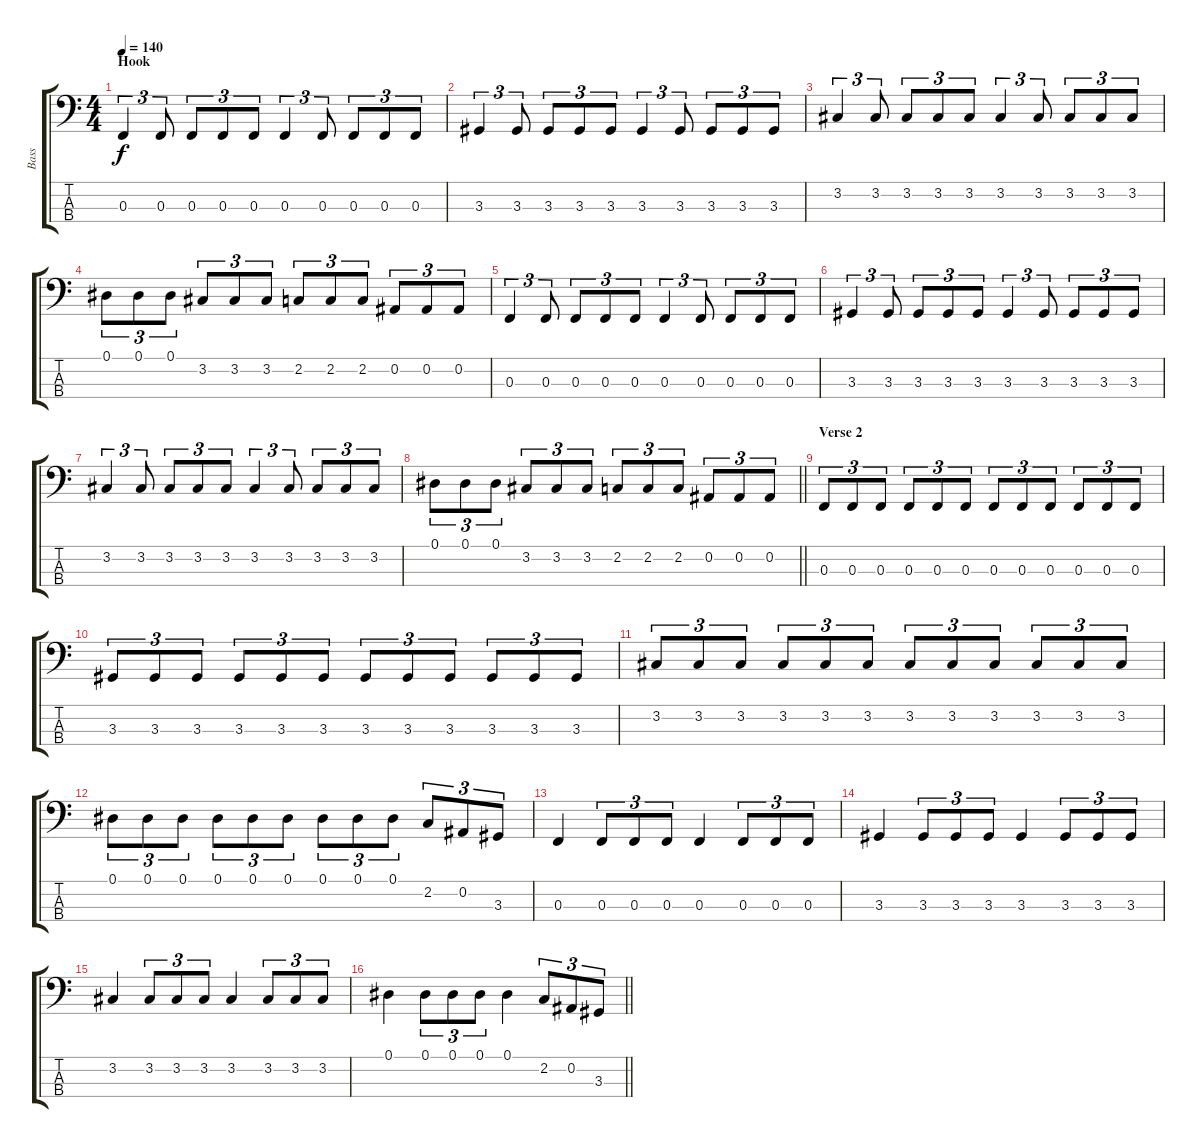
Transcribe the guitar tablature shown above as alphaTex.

\track ("Bass" "Bass") {instrument electricbasspick}
\staff {score tabs}
\tuning (Eb2 Bb1 F1 C1) {hide}
\ts (4 4)
\section ("" "Hook")
\tempo 140
\clef f4
\ks c
0.3.4{tu (3 2) dy f} 0.3.8{tu (3 2)} 0.3.8{tu (3 2)} 0.3.8{tu (3 2)} 0.3.8{tu (3 2)} 0.3.4{tu (3 2)} 0.3.8{tu (3 2)} 0.3.8{tu (3 2)} 0.3.8{tu (3 2)} 0.3.8{tu (3 2)} |
3.3.4{tu (3 2)} 3.3.8{tu (3 2)} 3.3.8{tu (3 2)} 3.3.8{tu (3 2)} 3.3.8{tu (3 2)} 3.3.4{tu (3 2)} 3.3.8{tu (3 2)} 3.3.8{tu (3 2)} 3.3.8{tu (3 2)} 3.3.8{tu (3 2)} |
3.2.4{tu (3 2)} 3.2.8{tu (3 2)} 3.2.8{tu (3 2)} 3.2.8{tu (3 2)} 3.2.8{tu (3 2)} 3.2.4{tu (3 2)} 3.2.8{tu (3 2)} 3.2.8{tu (3 2)} 3.2.8{tu (3 2)} 3.2.8{tu (3 2)} |
0.1.8{tu (3 2)} 0.1.8{tu (3 2)} 0.1.8{tu (3 2)} 3.2.8{tu (3 2)} 3.2.8{tu (3 2)} 3.2.8{tu (3 2)} 2.2.8{tu (3 2)} 2.2.8{tu (3 2)} 2.2.8{tu (3 2)} 0.2.8{tu (3 2)} 0.2.8{tu (3 2)} 0.2.8{tu (3 2)} |
0.3.4{tu (3 2)} 0.3.8{tu (3 2)} 0.3.8{tu (3 2)} 0.3.8{tu (3 2)} 0.3.8{tu (3 2)} 0.3.4{tu (3 2)} 0.3.8{tu (3 2)} 0.3.8{tu (3 2)} 0.3.8{tu (3 2)} 0.3.8{tu (3 2)} |
3.3.4{tu (3 2)} 3.3.8{tu (3 2)} 3.3.8{tu (3 2)} 3.3.8{tu (3 2)} 3.3.8{tu (3 2)} 3.3.4{tu (3 2)} 3.3.8{tu (3 2)} 3.3.8{tu (3 2)} 3.3.8{tu (3 2)} 3.3.8{tu (3 2)} |
3.2.4{tu (3 2)} 3.2.8{tu (3 2)} 3.2.8{tu (3 2)} 3.2.8{tu (3 2)} 3.2.8{tu (3 2)} 3.2.4{tu (3 2)} 3.2.8{tu (3 2)} 3.2.8{tu (3 2)} 3.2.8{tu (3 2)} 3.2.8{tu (3 2)} |
\barLineRight lightlight
0.1.8{tu (3 2)} 0.1.8{tu (3 2)} 0.1.8{tu (3 2)} 3.2.8{tu (3 2)} 3.2.8{tu (3 2)} 3.2.8{tu (3 2)} 2.2.8{tu (3 2)} 2.2.8{tu (3 2)} 2.2.8{tu (3 2)} 0.2.8{tu (3 2)} 0.2.8{tu (3 2)} 0.2.8{tu (3 2)} |
\section ("" "Verse 2")
0.3.8{tu (3 2)} 0.3.8{tu (3 2)} 0.3.8{tu (3 2)} 0.3.8{tu (3 2)} 0.3.8{tu (3 2)} 0.3.8{tu (3 2)} 0.3.8{tu (3 2)} 0.3.8{tu (3 2)} 0.3.8{tu (3 2)} 0.3.8{tu (3 2)} 0.3.8{tu (3 2)} 0.3.8{tu (3 2)} |
3.3.8{tu (3 2)} 3.3.8{tu (3 2)} 3.3.8{tu (3 2)} 3.3.8{tu (3 2)} 3.3.8{tu (3 2)} 3.3.8{tu (3 2)} 3.3.8{tu (3 2)} 3.3.8{tu (3 2)} 3.3.8{tu (3 2)} 3.3.8{tu (3 2)} 3.3.8{tu (3 2)} 3.3.8{tu (3 2)} |
3.2.8{tu (3 2)} 3.2.8{tu (3 2)} 3.2.8{tu (3 2)} 3.2.8{tu (3 2)} 3.2.8{tu (3 2)} 3.2.8{tu (3 2)} 3.2.8{tu (3 2)} 3.2.8{tu (3 2)} 3.2.8{tu (3 2)} 3.2.8{tu (3 2)} 3.2.8{tu (3 2)} 3.2.8{tu (3 2)} |
0.1.8{tu (3 2)} 0.1.8{tu (3 2)} 0.1.8{tu (3 2)} 0.1.8{tu (3 2)} 0.1.8{tu (3 2)} 0.1.8{tu (3 2)} 0.1.8{tu (3 2)} 0.1.8{tu (3 2)} 0.1.8{tu (3 2)} 2.2.8{tu (3 2)} 0.2.8{tu (3 2)} 3.3.8{tu (3 2)} |
0.3.4 0.3.8{tu (3 2)} 0.3.8{tu (3 2)} 0.3.8{tu (3 2)} 0.3.4 0.3.8{tu (3 2)} 0.3.8{tu (3 2)} 0.3.8{tu (3 2)} |
3.3.4 3.3.8{tu (3 2)} 3.3.8{tu (3 2)} 3.3.8{tu (3 2)} 3.3.4 3.3.8{tu (3 2)} 3.3.8{tu (3 2)} 3.3.8{tu (3 2)} |
3.2.4 3.2.8{tu (3 2)} 3.2.8{tu (3 2)} 3.2.8{tu (3 2)} 3.2.4 3.2.8{tu (3 2)} 3.2.8{tu (3 2)} 3.2.8{tu (3 2)} |
\barLineRight lightlight
0.1.4 0.1.8{tu (3 2)} 0.1.8{tu (3 2)} 0.1.8{tu (3 2)} 0.1.4 2.2.8{tu (3 2)} 0.2.8{tu (3 2)} 3.3.8{tu (3 2)}
